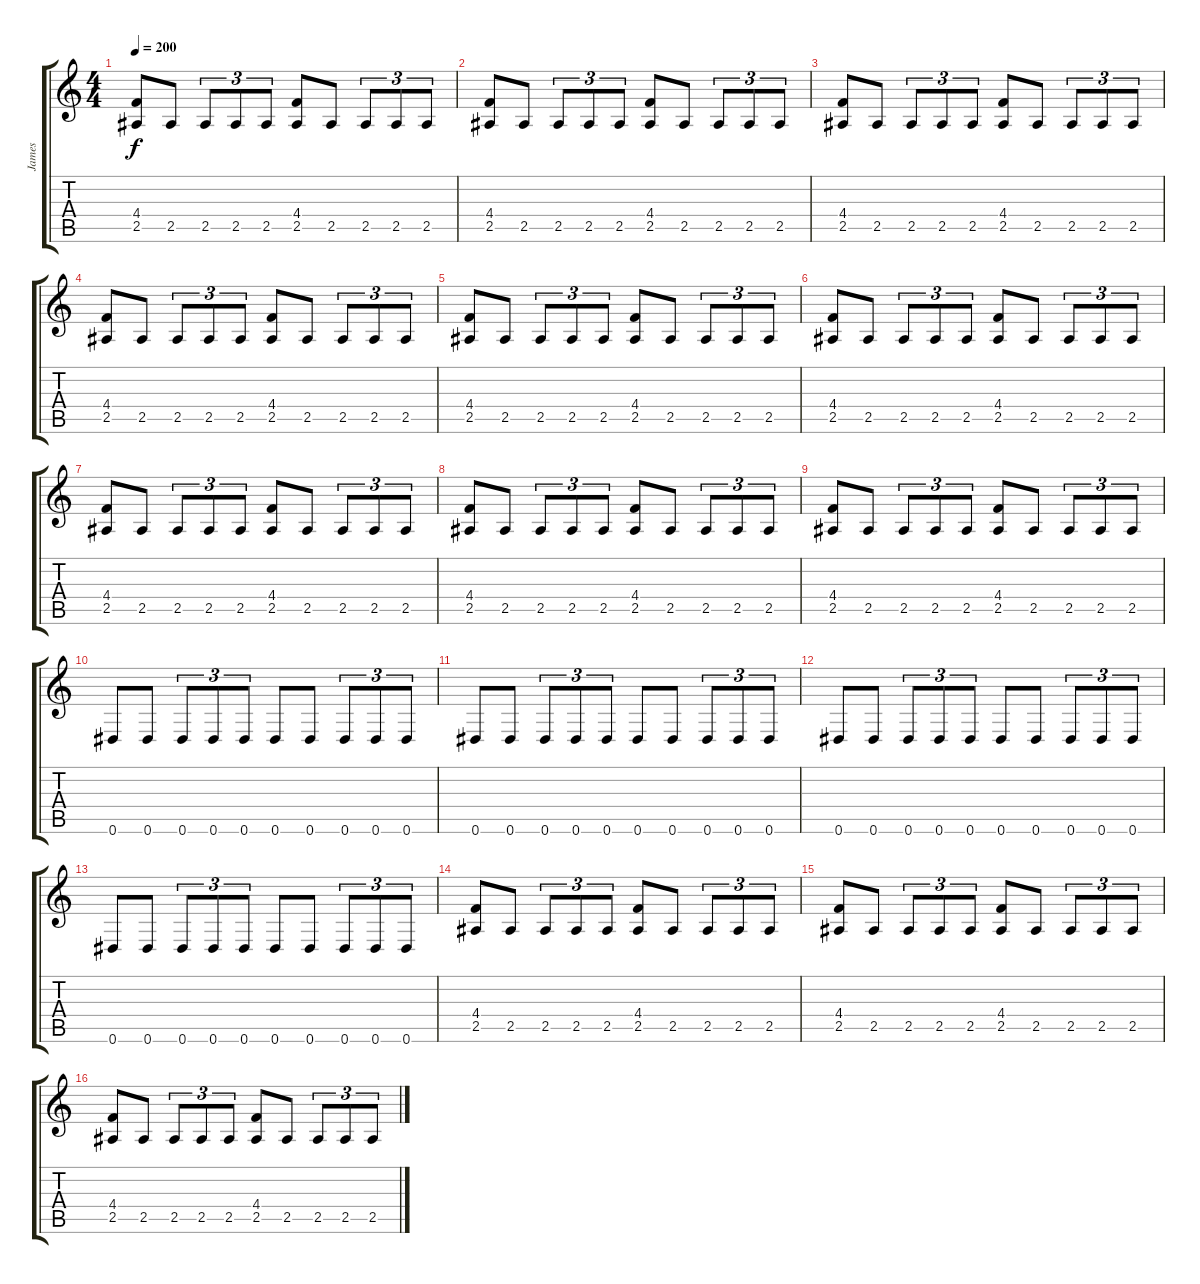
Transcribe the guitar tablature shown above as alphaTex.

\track ("James" "James") {instrument distortionguitar}
\staff {score tabs}
\tuning (Eb4 Bb3 Gb3 Db3 Ab2 Eb2) {hide}
\ts (4 4)
\tempo 200
\clef g2
\ks c
(4.4 2.5).8{dy f} 2.5.8 2.5.8{tu (3 2)} 2.5.8{tu (3 2)} 2.5.8{tu (3 2)} (4.4 2.5).8 2.5.8 2.5.8{tu (3 2)} 2.5.8{tu (3 2)} 2.5.8{tu (3 2)} |
(4.4 2.5).8 2.5.8 2.5.8{tu (3 2)} 2.5.8{tu (3 2)} 2.5.8{tu (3 2)} (4.4 2.5).8 2.5.8 2.5.8{tu (3 2)} 2.5.8{tu (3 2)} 2.5.8{tu (3 2)} |
(4.4 2.5).8 2.5.8 2.5.8{tu (3 2)} 2.5.8{tu (3 2)} 2.5.8{tu (3 2)} (4.4 2.5).8 2.5.8 2.5.8{tu (3 2)} 2.5.8{tu (3 2)} 2.5.8{tu (3 2)} |
(4.4 2.5).8 2.5.8 2.5.8{tu (3 2)} 2.5.8{tu (3 2)} 2.5.8{tu (3 2)} (4.4 2.5).8 2.5.8 2.5.8{tu (3 2)} 2.5.8{tu (3 2)} 2.5.8{tu (3 2)} |
(4.4 2.5).8 2.5.8 2.5.8{tu (3 2)} 2.5.8{tu (3 2)} 2.5.8{tu (3 2)} (4.4 2.5).8 2.5.8 2.5.8{tu (3 2)} 2.5.8{tu (3 2)} 2.5.8{tu (3 2)} |
(4.4 2.5).8 2.5.8 2.5.8{tu (3 2)} 2.5.8{tu (3 2)} 2.5.8{tu (3 2)} (4.4 2.5).8 2.5.8 2.5.8{tu (3 2)} 2.5.8{tu (3 2)} 2.5.8{tu (3 2)} |
(4.4 2.5).8 2.5.8 2.5.8{tu (3 2)} 2.5.8{tu (3 2)} 2.5.8{tu (3 2)} (4.4 2.5).8 2.5.8 2.5.8{tu (3 2)} 2.5.8{tu (3 2)} 2.5.8{tu (3 2)} |
(4.4 2.5).8 2.5.8 2.5.8{tu (3 2)} 2.5.8{tu (3 2)} 2.5.8{tu (3 2)} (4.4 2.5).8 2.5.8 2.5.8{tu (3 2)} 2.5.8{tu (3 2)} 2.5.8{tu (3 2)} |
(4.4 2.5).8 2.5.8 2.5.8{tu (3 2)} 2.5.8{tu (3 2)} 2.5.8{tu (3 2)} (4.4 2.5).8 2.5.8 2.5.8{tu (3 2)} 2.5.8{tu (3 2)} 2.5.8{tu (3 2)} |
0.6.8 0.6.8 0.6.8{tu (3 2)} 0.6.8{tu (3 2)} 0.6.8{tu (3 2)} 0.6.8 0.6.8 0.6.8{tu (3 2)} 0.6.8{tu (3 2)} 0.6.8{tu (3 2)} |
0.6.8 0.6.8 0.6.8{tu (3 2)} 0.6.8{tu (3 2)} 0.6.8{tu (3 2)} 0.6.8 0.6.8 0.6.8{tu (3 2)} 0.6.8{tu (3 2)} 0.6.8{tu (3 2)} |
0.6.8 0.6.8 0.6.8{tu (3 2)} 0.6.8{tu (3 2)} 0.6.8{tu (3 2)} 0.6.8 0.6.8 0.6.8{tu (3 2)} 0.6.8{tu (3 2)} 0.6.8{tu (3 2)} |
0.6.8 0.6.8 0.6.8{tu (3 2)} 0.6.8{tu (3 2)} 0.6.8{tu (3 2)} 0.6.8 0.6.8 0.6.8{tu (3 2)} 0.6.8{tu (3 2)} 0.6.8{tu (3 2)} |
(4.4 2.5).8 2.5.8 2.5.8{tu (3 2)} 2.5.8{tu (3 2)} 2.5.8{tu (3 2)} (4.4 2.5).8 2.5.8 2.5.8{tu (3 2)} 2.5.8{tu (3 2)} 2.5.8{tu (3 2)} |
(4.4 2.5).8 2.5.8 2.5.8{tu (3 2)} 2.5.8{tu (3 2)} 2.5.8{tu (3 2)} (4.4 2.5).8 2.5.8 2.5.8{tu (3 2)} 2.5.8{tu (3 2)} 2.5.8{tu (3 2)} |
(4.4 2.5).8 2.5.8 2.5.8{tu (3 2)} 2.5.8{tu (3 2)} 2.5.8{tu (3 2)} (4.4 2.5).8 2.5.8 2.5.8{tu (3 2)} 2.5.8{tu (3 2)} 2.5.8{tu (3 2)}
